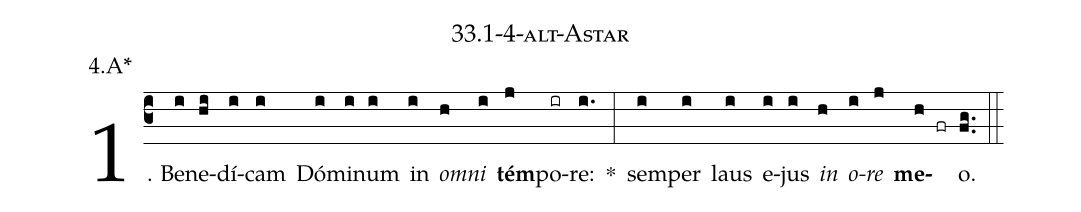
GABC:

name: 33.1-4-alt-Astar;
annotation: 4.A*;
%%
(c3)1. Be(i)ne(hi)dí(i)cam(i) Dó(i)mi(i)num(i) in(i) <i>om</i>(h)<i>ni</i>(i) <b>tém</b>(j)po(ir)re:(i.) *(:) sem(i)per(i) laus(i) e(i)jus(i) <i>in</i>(h) <i>o</i>(i)<i>re</i>(j) <b>me</b>(h fr)o.(fg..) (::)
